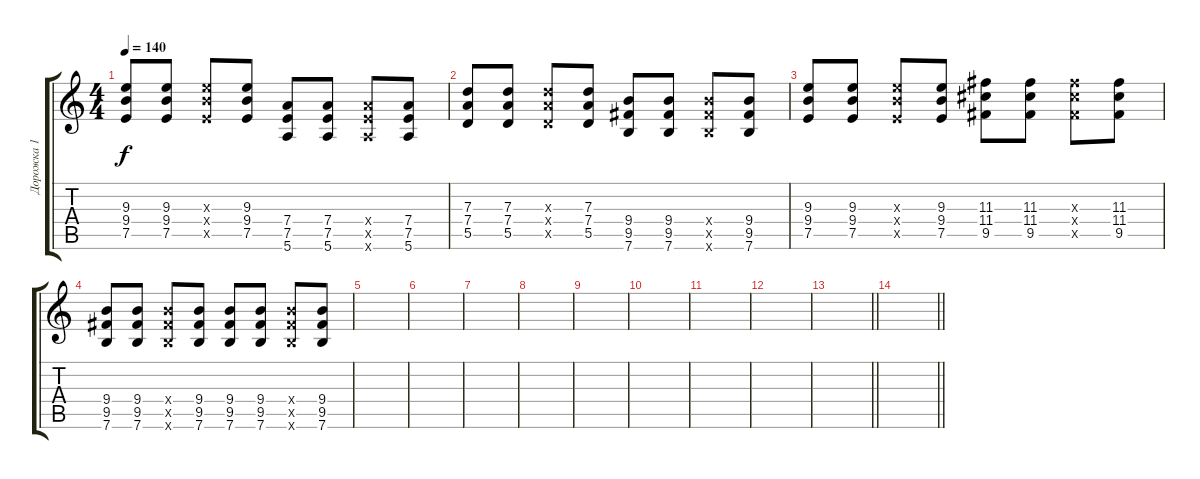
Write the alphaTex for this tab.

\track ("Дорожка 1" "Дорожка 1") {instrument acousticguitarsteel}
\staff {score tabs}
\tuning (E4 B3 G3 D3 A2 E2) {hide}
\ts (4 4)
\tempo 140
\clef g2
\ks c
(9.3 9.4 7.5).8{dy f} (9.3 9.4 7.5).8 (9.3{x} 9.4{x} 7.5{x}).8 (9.3 9.4 7.5).8 (7.4 7.5 5.6).8 (7.4 7.5 5.6).8 (7.4{x} 7.5{x} 5.6{x}).8 (7.4 7.5 5.6).8 |
(7.3 7.4 5.5).8 (7.3 7.4 5.5).8 (7.3{x} 7.4{x} 5.5{x}).8 (7.3 7.4 5.5).8 (9.4 9.5 7.6).8 (9.4 9.5 7.6).8 (9.4{x} 9.5{x} 7.6{x}).8 (9.4 9.5 7.6).8 |
(9.3 9.4 7.5).8 (9.3 9.4 7.5).8 (9.3{x} 9.4{x} 7.5{x}).8 (9.3 9.4 7.5).8 (11.3 11.4 9.5).8 (11.3 11.4 9.5).8 (11.3{x} 11.4{x} 9.5{x}).8 (11.3 11.4 9.5).8 |
(9.4 9.5 7.6).8 (9.4 9.5 7.6).8 (9.4{x} 9.5{x} 7.6{x}).8 (9.4 9.5 7.6).8 (9.4 9.5 7.6).8 (9.4 9.5 7.6).8 (9.4{x} 9.5{x} 7.6{x}).8 (9.4 9.5 7.6).8 |
|
|
|
|
|
|
|
|
\barLineRight lightlight
|
\barLineRight lightlight
